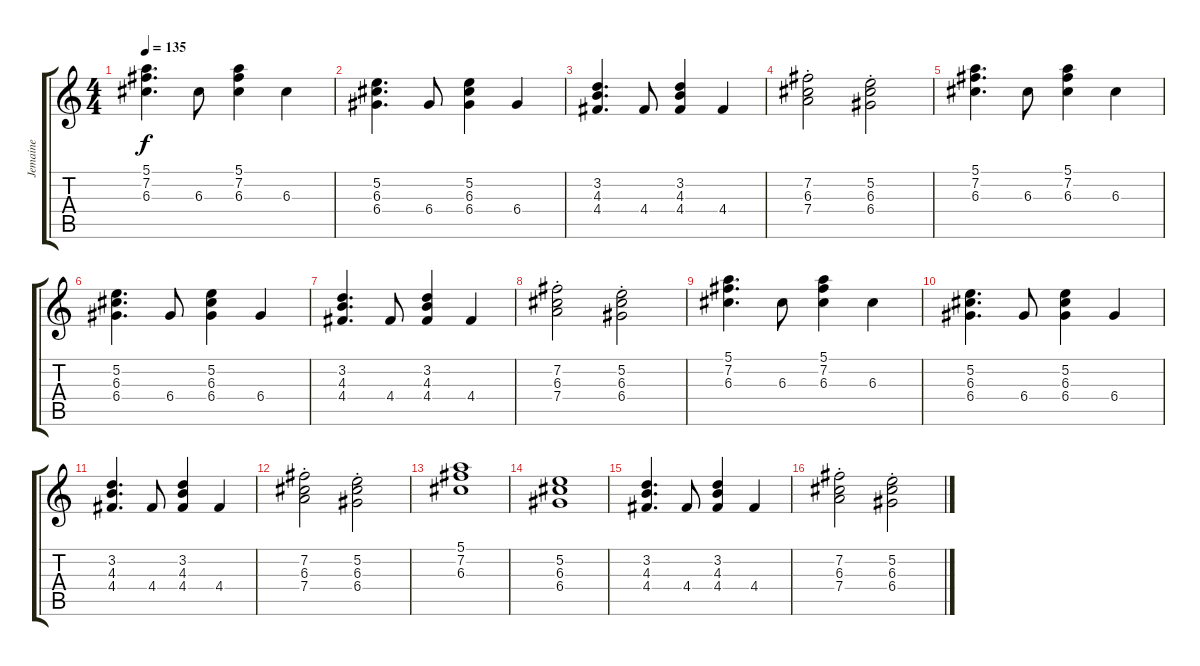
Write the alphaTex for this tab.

\track ("Jemaine" "Jemaine") {instrument acousticguitarnylon}
\staff {score tabs}
\tuning (E4 B3 G3 D3 A2 E2) {hide}
\ts (4 4)
\tempo 135
\clef g2
\ks c
(5.1 7.2 6.3).4{d dy f} 6.3.8 (5.1 7.2 6.3).4 6.3.4 |
(5.2 6.3 6.4).4{d} 6.4.8 (5.2 6.3 6.4).4 6.4.4 |
(3.2 4.3 4.4).4{d} 4.4.8 (3.2 4.3 4.4).4 4.4.4 |
(7.2{st} 6.3{st} 7.4{st}).2 (5.2{st} 6.3{st} 6.4{st}).2 |
(5.1 7.2 6.3).4{d} 6.3.8 (5.1 7.2 6.3).4 6.3.4 |
(5.2 6.3 6.4).4{d} 6.4.8 (5.2 6.3 6.4).4 6.4.4 |
(3.2 4.3 4.4).4{d} 4.4.8 (3.2 4.3 4.4).4 4.4.4 |
(7.2{st} 6.3{st} 7.4{st}).2 (5.2{st} 6.3{st} 6.4{st}).2 |
(5.1 7.2 6.3).4{d} 6.3.8 (5.1 7.2 6.3).4 6.3.4 |
(5.2 6.3 6.4).4{d} 6.4.8 (5.2 6.3 6.4).4 6.4.4 |
(3.2 4.3 4.4).4{d} 4.4.8 (3.2 4.3 4.4).4 4.4.4 |
(7.2{st} 6.3{st} 7.4{st}).2 (5.2{st} 6.3{st} 6.4{st}).2 |
(5.1 7.2 6.3).1 |
(5.2 6.3 6.4).1 |
(3.2 4.3 4.4).4{d} 4.4.8 (3.2 4.3 4.4).4 4.4.4 |
(7.2{st} 6.3{st} 7.4{st}).2 (5.2{st} 6.3{st} 6.4{st}).2
